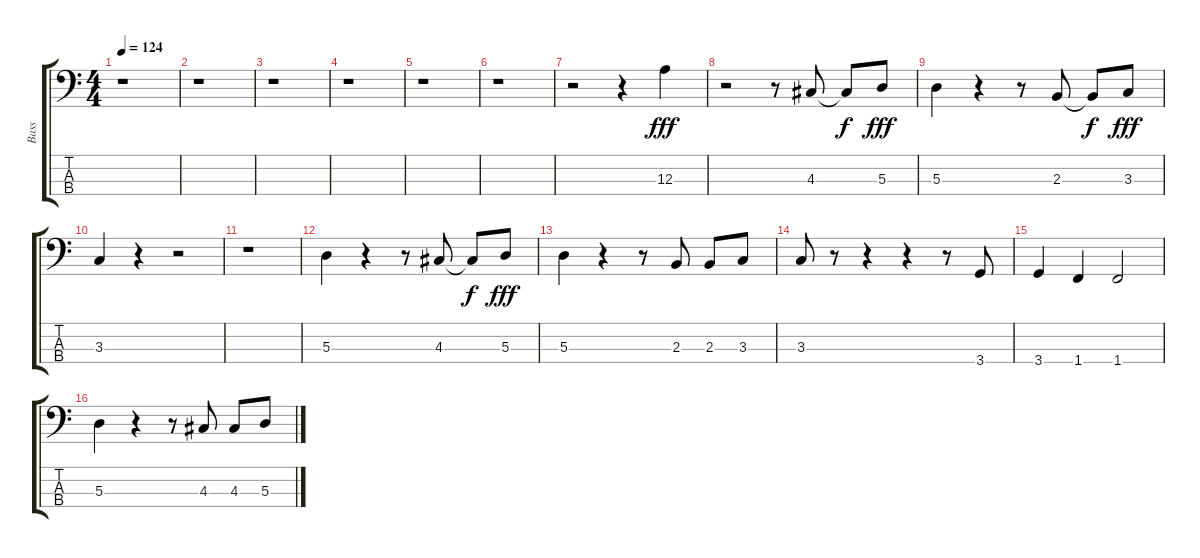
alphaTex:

\track ("Bass" "Bass") {instrument electricbassfinger}
\staff {score tabs}
\tuning (G2 D2 A1 E1) {hide}
\ts (4 4)
\tempo 124
\clef f4
\ks c
r.1{dy fff} |
r.1 |
r.1 |
r.1 |
r.1 |
r.1 |
r.2 r.4 12.3.4 |
r.2 r.8 4.3.8 4.3{t}.8{dy f} 5.3.8{dy fff} |
5.3.4 r.4 r.8 2.3.8 2.3{t}.8{dy f} 3.3.8{dy fff} |
3.3.4 r.4 r.2 |
r.1 |
5.3.4 r.4 r.8 4.3.8 4.3{t}.8{dy f} 5.3.8{dy fff} |
5.3.4 r.4 r.8 2.3.8 2.3.8 3.3.8 |
3.3.8 r.8 r.4 r.4 r.8 3.4.8 |
3.4.4 1.4.4 1.4.2 |
5.3.4 r.4 r.8 4.3.8 4.3.8 5.3.8
